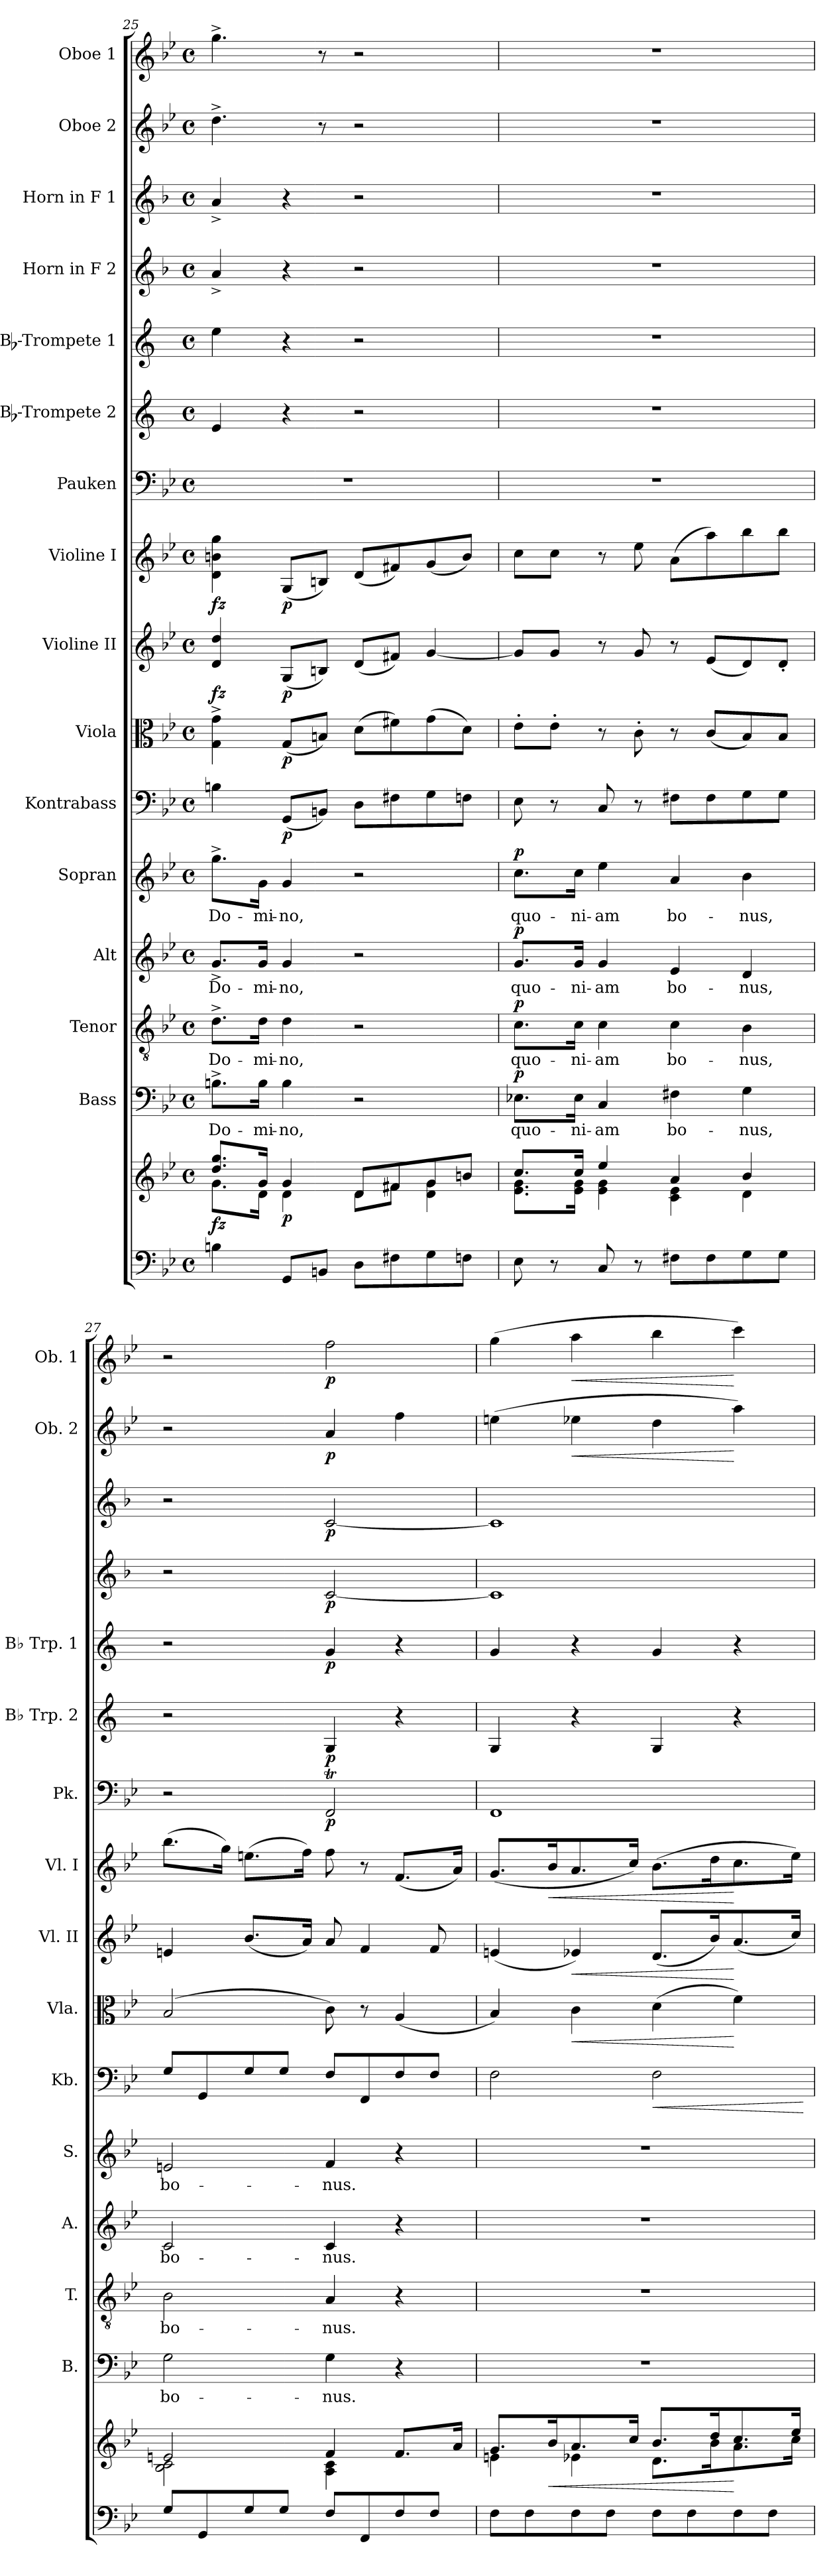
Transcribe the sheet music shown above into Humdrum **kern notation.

**kern	**kern	**dynam	**kern	**text	**dynam	**kern	**text	**dynam	**kern	**text	**dynam	**kern	**text	**dynam	**kern	**dynam	**kern	**dynam	**kern	**dynam	**kern	**dynam	**kern	**dynam	**kern	**dynam	**kern	**dynam	**kern	**dynam	**kern	**dynam	**kern	**dynam	**kern	**dynam
*part16	*part16	*part16	*part15	*part15	*part15	*part14	*part14	*part14	*part13	*part13	*part13	*part12	*part12	*part12	*part11	*part11	*part10	*part10	*part9	*part9	*part8	*part8	*part7	*part7	*part6	*part6	*part5	*part5	*part4	*part4	*part3	*part3	*part2	*part2	*part1	*part1
*staff17	*staff16	*staff16/17	*staff15	*staff15	*staff15	*staff14	*staff14	*staff14	*staff13	*staff13	*staff13	*staff12	*staff12	*staff12	*staff11	*staff11	*staff10	*staff10	*staff9	*staff9	*staff8	*staff8	*staff7	*staff7	*staff6	*staff6	*staff5	*staff5	*staff4	*staff4	*staff3	*staff3	*staff2	*staff2	*staff1	*staff1
*	*	*	*I"Bass	*	*	*I"Tenor	*	*	*I"Alt	*	*	*I"Sopran	*	*	*I"Kontrabass	*	*I"Viola	*	*I"Violine II	*	*I"Violine I	*	*I"Pauken	*	*I"Bb-Trompete 2	*	*I"Bb-Trompete 1	*	*I"Horn in F 2	*	*I"Horn in F 1	*	*I"Oboe 2	*	*I"Oboe 1	*
*	*	*	*I'B.	*	*	*I'T.	*	*	*I'A.	*	*	*I'S.	*	*	*I'Kb.	*	*I'Vla.	*	*I'Vl. II	*	*I'Vl. I	*	*I'Pk.	*	*I'Bb Trp. 2	*	*I'Bb Trp. 1	*	*	*	*	*	*I'Ob. 2	*	*I'Ob. 1	*
*clefF4	*clefG2	*	*clefF4	*	*	*clefGv2	*	*	*clefG2	*	*	*clefG2	*	*	*clefF4	*	*clefC3	*	*clefG2	*	*clefG2	*	*clefF4	*	*clefG2	*	*clefG2	*	*clefG2	*	*clefG2	*	*clefG2	*	*clefG2	*
*	*	*	*	*	*	*	*	*	*	*	*	*	*	*	*ITrd7c12	*	*	*	*	*	*	*	*	*	*ITrd1c2	*	*ITrd1c2	*	*ITrd4c7	*	*ITrd4c7	*	*	*	*	*
*k[b-e-]	*k[b-e-]	*	*k[b-e-]	*	*	*k[b-e-]	*	*	*k[b-e-]	*	*	*k[b-e-]	*	*	*k[b-e-]	*	*k[b-e-]	*	*k[b-e-]	*	*k[b-e-]	*	*k[b-e-]	*	*k[b-e-]	*	*k[b-e-]	*	*k[b-e-]	*	*k[b-e-]	*	*k[b-e-]	*	*k[b-e-]	*
*B-:	*B-:	*	*B-:	*	*	*B-:	*	*	*B-:	*	*	*B-:	*	*	*B-:	*	*B-:	*	*B-:	*	*B-:	*	*B-:	*	*B-:	*	*B-:	*	*B-:	*	*B-:	*	*B-:	*	*B-:	*
*M4/4	*M4/4	*	*M4/4	*	*	*M4/4	*	*	*M4/4	*	*	*M4/4	*	*	*M4/4	*	*M4/4	*	*M4/4	*	*M4/4	*	*M4/4	*	*M4/4	*	*M4/4	*	*M4/4	*	*M4/4	*	*M4/4	*	*M4/4	*
*met(c)	*met(c)	*	*met(c)	*	*	*met(c)	*	*	*met(c)	*	*	*met(c)	*	*	*met(c)	*	*met(c)	*	*met(c)	*	*met(c)	*	*met(c)	*	*met(c)	*	*met(c)	*	*met(c)	*	*met(c)	*	*met(c)	*	*met(c)	*
=25	=25	=25	=25	=25	=25	=25	=25	=25	=25	=25	=25	=25	=25	=25	=25	=25	=25	=25	=25	=25	=25	=25	=25	=25	=25	=25	=25	=25	=25	=25	=25	=25	=25	=25	=25	=25
*	*^	*	*	*	*	*	*	*	*	*	*	*	*	*	*	*	*	*	*	*	*	*	*	*	*	*	*	*	*	*	*	*	*	*	*	*
!	!	!	!LO:DY:b	!	!LO:LY:b	!	!	!LO:LY:b	!	!	!LO:LY:b	!	!	!LO:LY:b	!	!	!	!	!	!	!LO:DY:b	!	!LO:DY:b	!	!	!	!	!	!	!	!	!	!	!	!	!	!
4Bn\	8.dd/ 8.gg/L	8.g\L	fz	8.Bn^>\L	Do-	.	8.d^>\L	Do-	.	8.g^>/L	Do-	.	8.gg^>\L	Do-	.	4BBn\	.	4G\^> 4g\^>	.	4d/ 4dd/	fz	4d\ 4bn\ 4gg\	fz	1r	.	4d/	.	4dd\	.	4d^</	.	4d^</	.	4.dd^>\	.	4.gg^>\	.
!	!	!	!	!	!LO:LY:b	!	!	!LO:LY:b	!	!	!LO:LY:b	!	!	!LO:LY:b	!	!	!	!	!	!	!	!	!	!	!	!	!	!	!	!	!	!	!	!	!	!	!
.	16g/Jk	16d\Jk	.	16B\Jk	-mi-	.	16d\Jk	-mi-	.	16g/Jk	-mi-	.	16g\Jk	-mi-	.	.	.	.	.	.	.	.	.	.	.	.	.	.	.	.	.	.	.	.	.	.	.
!	!	!	!LO:DY:b	!	!LO:LY:b	!	!	!LO:LY:b	!	!	!LO:LY:b	!	!	!LO:LY:b	!	!	!LO:DY:b	!	!LO:DY:b	!	!LO:DY:b	!	!LO:DY:b	!	!	!	!	!	!	!	!	!	!	!	!	!	!
8GG/L	4g/	4d\	p	4B\	-no,	.	4d\	-no,	.	4g/	-no,	.	4g/	-no,	.	(<8GGG/L	p	(<8G/L	p	(<8G/L	p	(<8G/L	p	.	.	4r	.	4r	.	4r	.	4r	.	.	.	.	.
8BBn/J	.	.	.	.	.	.	.	.	.	.	.	.	.	.	.	8BBBn/J)	.	8Bn/J)	.	8Bn/J)	.	8Bn/J)	.	.	.	.	.	.	.	.	.	.	.	8r	.	8r	.
8D\L	8d/L	8d\L	.	2r	.	.	2r	.	.	2r	.	.	2r	.	.	8DD\L	.	(>8d\L	.	(<8d/L	.	(<8d/L	.	.	.	2r	.	2r	.	2r	.	2r	.	2r	.	2r	.
8F#X\	8f#X/	8f#\J	.	.	.	.	.	.	.	.	.	.	.	.	.	8FF#X\	.	8f#X\)	.	8f#X/J)	.	8f#X/)	.	.	.	.	.	.	.	.	.	.	.	.	.	.	.
8G\	8g/	4d\ 4g\	.	.	.	.	.	.	.	.	.	.	.	.	.	8GG\	.	(>8g\	.	[4g/	.	(<8g/	.	.	.	.	.	.	.	.	.	.	.	.	.	.	.
8Fn\J	8bn/J	.	.	.	.	.	.	.	.	.	.	.	.	.	.	8FFn\J	.	8d\J)	.	.	.	8b/J)	.	.	.	.	.	.	.	.	.	.	.	.	.	.	.
=26	=26	=26	=26	=26	=26	=26	=26	=26	=26	=26	=26	=26	=26	=26	=26	=26	=26	=26	=26	=26	=26	=26	=26	=26	=26	=26	=26	=26	=26	=26	=26	=26	=26	=26	=26	=26	=26
!	!	!	!	!	!LO:LY:b	!LO:DY:a	!	!LO:LY:b	!LO:DY:a	!	!LO:LY:b	!LO:DY:a	!	!LO:LY:b	!LO:DY:a	!	!	!	!	!	!	!	!	!	!	!	!	!	!	!	!	!	!	!	!	!	!
8E-\	8.cc/L	8.e-\ 8.g\L	.	8.E-X\L	quo-	p	8.c\L	quo-	p	8.g/L	quo-	p	8.cc\L	quo-	p	8EE-\	.	8e-'>\L	.	8g/L]	.	8cc\L	.	1r	.	1r	.	1r	.	1r	.	1r	.	1r	.	1r	.
8r	.	.	.	.	.	.	.	.	.	.	.	.	.	.	.	8r	.	8e-'>\J	.	8g/J	.	8cc\J	.	.	.	.	.	.	.	.	.	.	.	.	.	.	.
!	!	!	!	!	!LO:LY:b	!	!	!LO:LY:b	!	!	!LO:LY:b	!	!	!LO:LY:b	!	!	!	!	!	!	!	!	!	!	!	!	!	!	!	!	!	!	!	!	!	!	!
.	16cc/Jk	16e-\ 16g\Jk	.	16E-\Jk	-ni-	.	16c\Jk	-ni-	.	16g/Jk	-ni-	.	16cc\Jk	-ni-	.	.	.	.	.	.	.	.	.	.	.	.	.	.	.	.	.	.	.	.	.	.	.
!	!	!	!	!	!LO:LY:b	!	!	!LO:LY:b	!	!	!LO:LY:b	!	!	!LO:LY:b	!	!	!	!	!	!	!	!	!	!	!	!	!	!	!	!	!	!	!	!	!	!	!
8C/	4ee-/	4e-\ 4g\	.	4C/	-am	.	4c\	-am	.	4g/	-am	.	4ee-\	-am	.	8CC/	.	8r	.	8r	.	8r	.	.	.	.	.	.	.	.	.	.	.	.	.	.	.
8r	.	.	.	.	.	.	.	.	.	.	.	.	.	.	.	8r	.	8c'>\	.	8g/	.	8ee-\	.	.	.	.	.	.	.	.	.	.	.	.	.	.	.
!	!	!	!	!	!LO:LY:b	!	!	!LO:LY:b	!	!	!LO:LY:b	!	!	!LO:LY:b	!	!	!	!	!	!	!	!	!	!	!	!	!	!	!	!	!	!	!	!	!	!	!
8F#X\L	4a/	4c\ 4e-\	.	4F#X\	bo-	.	4c\	bo-	.	4e-/	bo-	.	4a/	bo-	.	8FF#X\L	.	8r	.	8r	.	(>8a\L	.	.	.	.	.	.	.	.	.	.	.	.	.	.	.
8F#\	.	.	.	.	.	.	.	.	.	.	.	.	.	.	.	8FF#\	.	(<8c/L	.	(<8e-/L	.	8aa\)	.	.	.	.	.	.	.	.	.	.	.	.	.	.	.
!	!	!	!	!	!LO:LY:b	!	!	!LO:LY:b	!	!	!LO:LY:b	!	!	!LO:LY:b	!	!	!	!	!	!	!	!	!	!	!	!	!	!	!	!	!	!	!	!	!	!	!
8G\	4b-/	4d\	.	4G\	-nus,	.	4B-\	-nus,	.	4d/	-nus,	.	4b-\	-nus,	.	8GG\	.	8B-/)	.	8d/)	.	8bb-\	.	.	.	.	.	.	.	.	.	.	.	.	.	.	.
8G\J	.	.	.	.	.	.	.	.	.	.	.	.	.	.	.	8GG\J	.	8B-/J	.	8d'</J	.	8bb-\J	.	.	.	.	.	.	.	.	.	.	.	.	.	.	.
=27	=27	=27	=27	=27	=27	=27	=27	=27	=27	=27	=27	=27	=27	=27	=27	=27	=27	=27	=27	=27	=27	=27	=27	=27	=27	=27	=27	=27	=27	=27	=27	=27	=27	=27	=27	=27	=27
!	!	!	!	!	!LO:LY:b	!	!	!LO:LY:b	!	!	!LO:LY:b	!	!	!LO:LY:b	!	!	!	!	!	!	!	!	!	!	!	!	!	!	!	!	!	!	!	!	!	!	!
8G/L	2en/	2B-\ 2c\	.	2G\	bo-	.	2B-\	bo-	.	2c/	bo-	.	2en/	bo-	.	8GG/L	.	(2B-/	.	4en/	.	(>8.bb-\L	.	2r	.	2r	.	2r	.	2r	.	2r	.	2r	.	2r	.
8GG/	.	.	.	.	.	.	.	.	.	.	.	.	.	.	.	8GGG/	.	.	.	.	.	.	.	.	.	.	.	.	.	.	.	.	.	.	.	.	.
.	.	.	.	.	.	.	.	.	.	.	.	.	.	.	.	.	.	.	.	.	.	16gg\Jk)	.	.	.	.	.	.	.	.	.	.	.	.	.	.	.
8G/	.	.	.	.	.	.	.	.	.	.	.	.	.	.	.	8GG/	.	.	.	(<8.b-/L	.	(>8.een\L	.	.	.	.	.	.	.	.	.	.	.	.	.	.	.
8G/J	.	.	.	.	.	.	.	.	.	.	.	.	.	.	.	8GG/J	.	.	.	.	.	.	.	.	.	.	.	.	.	.	.	.	.	.	.	.	.
.	.	.	.	.	.	.	.	.	.	.	.	.	.	.	.	.	.	.	.	16a/Jk)	.	16ff\Jk)	.	.	.	.	.	.	.	.	.	.	.	.	.	.	.
!	!	!	!	!	!LO:LY:b	!	!	!LO:LY:b	!	!	!LO:LY:b	!	!	!LO:LY:b	!	!	!	!	!	!	!	!	!	!	!LO:DY:b	!	!LO:DY:b	!	!LO:DY:b	!	!LO:DY:b	!	!LO:DY:b	!	!LO:DY:b	!	!LO:DY:b
8F/L	4f/	4A\ 4c\	.	4G\	-nus.	.	4A/	-nus.	.	4c/	-nus.	.	4f/	-nus.	.	8FF/L	.	8c\)	.	8a/	.	8ff\	.	2FFT/	p	4F/	p	4f/	p	[2F/	p	[2F/	p	4a/	p	2ff\	p
8FF/	.	.	.	.	.	.	.	.	.	.	.	.	.	.	.	8FFF/	.	8r	.	4f/	.	8r	.	.	.	.	.	.	.	.	.	.	.	.	.	.	.
8F/	8.f/L	4ryy	.	4r	.	.	4r	.	.	4r	.	.	4r	.	.	8FF/	.	(<4A/	.	.	.	(<8.f/L	.	.	.	4r	.	4r	.	.	.	.	.	4ff\	.	.	.
8F/J	.	.	.	.	.	.	.	.	.	.	.	.	.	.	.	8FF/J	.	.	.	8f/	.	.	.	.	.	.	.	.	.	.	.	.	.	.	.	.	.
.	16a/Jk	.	.	.	.	.	.	.	.	.	.	.	.	.	.	.	.	.	.	.	.	16a/Jk)	.	.	.	.	.	.	.	.	.	.	.	.	.	.	.
=28	=28	=28	=28	=28	=28	=28	=28	=28	=28	=28	=28	=28	=28	=28	=28	=28	=28	=28	=28	=28	=28	=28	=28	=28	=28	=28	=28	=28	=28	=28	=28	=28	=28	=28	=28	=28	=28
8F\L	8.g/L	4en\	.	1r	.	.	1r	.	.	1r	.	.	1r	.	.	2FF\	.	4B-/)	.	(<4en/	.	(<8.g/L	.	1FFTTT	.	4F/	.	4f/	.	1F]	.	1F]	.	(>4een\	.	(>4gg\	.
8F\	.	.	.	.	.	.	.	.	.	.	.	.	.	.	.	.	.	.	.	.	.	.	.	.	.	.	.	.	.	.	.	.	.	.	.	.	.
!	!	!	!LO:HP:b	!	!	!	!	!	!	!	!	!	!	!	!	!	!	!	!	!	!	!	!LO:HP:b	!	!	!	!	!	!	!	!	!	!	!	!	!	!
.	16b-/k	.	<	.	.	.	.	.	.	.	.	.	.	.	.	.	.	.	.	.	.	16b-/k	<	.	.	.	.	.	.	.	.	.	.	.	.	.	.
!	!	!	!	!	!	!	!	!	!	!	!	!	!	!	!	!	!	!	!LO:HP:b	!	!LO:HP:b	!	!	!	!	!	!	!	!	!	!	!	!	!	!LO:HP:b	!	!LO:HP:b
8F\	8.a/	4e-X\	.	.	.	.	.	.	.	.	.	.	.	.	.	.	.	4c\	<	4e-X/)	<	8.a/	.	.	.	4r	.	4r	.	.	.	.	.	4ee-X\	<	4aa\	<
8F\J	.	.	.	.	.	.	.	.	.	.	.	.	.	.	.	.	.	.	.	.	.	.	.	.	.	.	.	.	.	.	.	.	.	.	.	.	.
.	16cc/Jk	.	.	.	.	.	.	.	.	.	.	.	.	.	.	.	.	.	.	.	.	16cc/Jk)	.	.	.	.	.	.	.	.	.	.	.	.	.	.	.
!	!	!	!	!	!	!	!	!	!	!	!	!	!	!	!	!	!LO:HP:b	!	!	!	!	!	!	!	!	!	!	!	!	!	!	!	!	!	!	!	!
8F\L	8.b-/L	8.d\L	.	.	.	.	.	.	.	.	.	.	.	.	.	2FF\	<	(>4d\	.	(<8.d/L	.	(>8.b-\L	.	.	.	4F/	.	4f/	.	.	.	.	.	4dd\	.	4bb-\	.
8F\	.	.	.	.	.	.	.	.	.	.	.	.	.	.	.	.	.	.	.	.	.	.	.	.	.	.	.	.	.	.	.	.	.	.	.	.	.
.	16dd/k	16b-\k	.	.	.	.	.	.	.	.	.	.	.	.	.	.	.	.	.	16b-/k)	.	16dd\k	.	.	.	.	.	.	.	.	.	.	.	.	.	.	.
8F\	8.cc/	8.a\	[	.	.	.	.	.	.	.	.	.	.	.	.	.	.	4f\)	[	(<8.a/	[	8.cc\	[	.	.	4r	.	4r	.	.	.	.	.	4aa\)	[	4ccc\)	[
8F\J	.	.	.	.	.	.	.	.	.	.	.	.	.	.	.	.	.	.	.	.	.	.	.	.	.	.	.	.	.	.	.	.	.	.	.	.	.
.	16ee-/Jk	16cc\Jk	.	.	.	.	.	.	.	.	.	.	.	.	.	.	.	.	.	16cc/Jk)	.	16ee-\Jk)	.	.	.	.	.	.	.	.	.	.	.	.	.	.	.
*	*v	*v	*	*	*	*	*	*	*	*	*	*	*	*	*	*	*	*	*	*	*	*	*	*	*	*	*	*	*	*	*	*	*	*	*	*	*
.	.	.	.	.	.	.	.	.	.	.	.	.	.	.	.	[	.	.	.	.	.	.	.	.	.	.	.	.	.	.	.	.	.	.	.	.
=	=	=	=	=	=	=	=	=	=	=	=	=	=	=	=	=	=	=	=	=	=	=	=	=	=	=	=	=	=	=	=	=	=	=	=	=
*-	*-	*-	*-	*-	*-	*-	*-	*-	*-	*-	*-	*-	*-	*-	*-	*-	*-	*-	*-	*-	*-	*-	*-	*-	*-	*-	*-	*-	*-	*-	*-	*-	*-	*-	*-	*-
